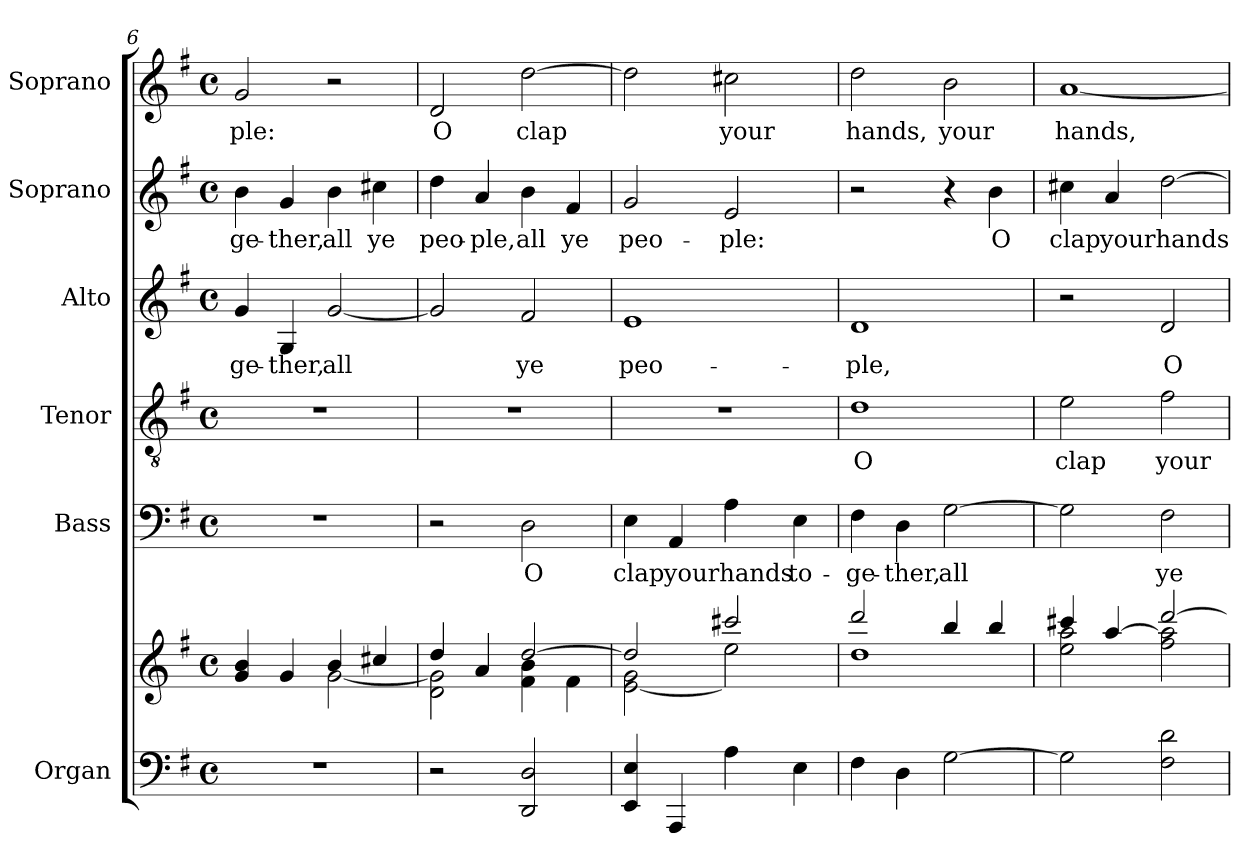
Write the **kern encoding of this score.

**kern	**kern	**kern	**text	**kern	**text	**kern	**text	**kern	**text	**kern	**text
*part6	*part6	*part5	*part5	*part4	*part4	*part3	*part3	*part2	*part2	*part1	*part1
*staff7	*staff6	*staff5	*staff5	*staff4	*staff4	*staff3	*staff3	*staff2	*staff2	*staff1	*staff1
*I"Organ	*	*I"Bass	*	*I"Tenor	*	*I"Alto	*	*I"Soprano	*	*I"Soprano	*
*I'Org.	*	*I'B.	*	*I'T.	*	*I'A.	*	*I'S.	*	*I'S.	*
!!LO:LB:g=z
*clefF4	*clefG2	*clefF4	*	*clefGv2	*	*clefG2	*	*clefG2	*	*clefG2	*
*	*	*	*	*ITrd7c12	*	*	*	*	*	*	*
*k[f#]	*k[f#]	*k[f#]	*	*k[f#]	*	*k[f#]	*	*k[f#]	*	*k[f#]	*
*G:	*G:	*G:	*	*G:	*	*G:	*	*G:	*	*G:	*
*M4/4	*M4/4	*M4/4	*	*M4/4	*	*M4/4	*	*M4/4	*	*M4/4	*
*met(c)	*met(c)	*met(c)	*	*met(c)	*	*met(c)	*	*met(c)	*	*met(c)	*
=6	=6	=6	=6	=6	=6	=6	=6	=6	=6	=6	=6
*	*^	*	*	*	*	*	*	*	*	*	*
!	!	!	!	!	!	!	!	!LO:LY:b:color=#000000	!	!	!	!
!	!	!	!	!	!	!	!	!	!	!LO:LY:b:color=#000000	!	!
!	!	!	!	!	!	!	!	!	!	!	!	!LO:LY:b:color=#000000
1r	4gi/ 4bi	2ryy	1r	.	1r	.	4gi/	-ge-	4bi\	-ge-	2gi/	-ple:
!	!	!	!	!	!	!	!	!LO:LY:b:color=#000000	!	!	!	!
!	!	!	!	!	!	!	!	!	!	!LO:LY:b:color=#000000	!	!
.	4gi/	.	.	.	.	.	4Gi/	-ther,	4gi/	-ther,	.	.
!	!	!	!	!	!	!	!	!LO:LY:b:color=#000000	!	!	!	!
!	!	!	!	!	!	!	!	!	!	!LO:LY:b:color=#000000	!	!
.	4bi/	[<2gi\	.	.	.	.	[<2gi/	all	4bi\	all	2r	.
!	!	!	!	!	!	!	!	!	!	!LO:LY:b:color=#000000	!	!
.	4cc#Xi/	.	.	.	.	.	.	.	4cc#Xi\	ye	.	.
=7	=7	=7	=7	=7	=7	=7	=7	=7	=7	=7	=7	=7
!	!	!	!	!	!	!	!	!	!	!LO:LY:b:color=#000000	!	!
!	!	!	!	!	!	!	!	!	!	!	!	!LO:LY:b:color=#000000
2r	4ddi/	2di\ 2gi]	2r	.	1r	.	2gi/]	.	4ddi\	peo-	2di/	O
!	!	!	!	!	!	!	!	!	!	!LO:LY:b:color=#000000	!	!
.	4ai/	.	.	.	.	.	.	.	4ai/	-ple,	.	.
!	!	!	!	!LO:LY:b:color=#000000	!	!	!	!	!	!	!	!
!	!	!	!	!	!	!	!	!LO:LY:b:color=#000000	!	!	!	!
!	!	!	!	!	!	!	!	!	!	!LO:LY:b:color=#000000	!	!
!	!	!	!	!	!	!	!	!	!	!	!	!LO:LY:b:color=#000000
2DDi/ 2Di	[>2ddi/	4f#i\ 4bi	2Di\	O	.	.	2f#i/	ye	4bi\	all	[>2ddi\	clap
!	!	!	!	!	!	!	!	!	!	!LO:LY:b:color=#000000	!	!
.	.	4f#i\	.	.	.	.	.	.	4f#i/	ye	.	.
=8	=8	=8	=8	=8	=8	=8	=8	=8	=8	=8	=8	=8
!	!	!	!	!LO:LY:b:color=#000000	!	!	!	!	!	!	!	!
!	!	!	!	!	!	!	!	!LO:LY:b:color=#000000	!	!	!	!
!	!	!	!	!	!	!	!	!	!	!LO:LY:b:color=#000000	!	!
4EEi/ 4Ei	2ddi/]	[<2ei\ 2gi	4Ei\	clap	1r	.	1ei	peo-	2gi/	peo-	2ddi\]	.
*X8ba	*	*	*	*	*	*	*	*	*	*	*	*
!	!	!	!	!LO:LY:b:color=#000000	!	!	!	!	!	!	!	!
4AAAi/	.	.	4AAi/	your	.	.	.	.	.	.	.	.
*	*8ba	*	*	*	*	*	*	*	*	*	*	*
!	!	!	!	!LO:LY:b:color=#000000	!	!	!	!	!	!	!	!
!	!	!	!	!	!	!	!	!	!	!LO:LY:b:color=#000000	!	!
!	!	!	!	!	!	!	!	!	!	!	!	!LO:LY:b:color=#000000
4Ai\	2cc#Xi/	2ei\]	4Ai\	hands	.	.	.	.	2ei/	-ple:	2cc#Xi\	your
!	!	!	!	!LO:LY:b:color=#000000	!	!	!	!	!	!	!	!
4Ei\	.	.	4Ei\	to-	.	.	.	.	.	.	.	.
=9	=9	=9	=9	=9	=9	=9	=9	=9	=9	=9	=9	=9
!	!	!	!	!LO:LY:b:color=#000000	!	!	!	!	!	!	!	!
!	!	!	!	!	!	!LO:LY:b:color=#000000	!	!	!	!	!	!
!	!	!	!	!	!	!	!	!LO:LY:b:color=#000000	!	!	!	!
!	!	!	!	!	!	!	!	!	!	!	!	!LO:LY:b:color=#000000
4F#i\	2ddi/	1di	4F#i\	-ge-	1Di	O	1di	-ple,	2r	.	2ddi\	hands,
!	!	!	!	!LO:LY:b:color=#000000	!	!	!	!	!	!	!	!
4Di\	.	.	4Di\	-ther,	.	.	.	.	.	.	.	.
!	!	!	!	!LO:LY:b:color=#000000	!	!	!	!	!	!	!	!
!	!	!	!	!	!	!	!	!	!	!	!	!LO:LY:b:color=#000000
[>2Gi\	4bi/	.	[>2Gi\	all	.	.	.	.	4r	.	2bi\	your
!	!	!	!	!	!	!	!	!	!	!LO:LY:b:color=#000000	!	!
.	4bi/	.	.	.	.	.	.	.	4bi\	O	.	.
=10	=10	=10	=10	=10	=10	=10	=10	=10	=10	=10	=10	=10
!	!	!	!	!	!	!LO:LY:b:color=#000000	!	!	!	!	!	!
!	!	!	!	!	!	!	!	!	!	!LO:LY:b:color=#000000	!	!
!	!	!	!	!	!	!	!	!	!	!	!	!LO:LY:b:color=#000000
2Gi\]	4cc#Xi/	2ei\ 2ai	2Gi\]	.	2Ei\	clap	2r	.	4cc#Xi\	clap	[<1ai	hands,
!	!	!	!	!	!	!	!	!	!	!LO:LY:b:color=#000000	!	!
.	[<4ai/	.	.	.	.	.	.	.	4ai/	your	.	.
!	!	!	!	!LO:LY:b:color=#000000	!	!	!	!	!	!	!	!
!	!	!	!	!	!	!LO:LY:b:color=#000000	!	!	!	!	!	!
!	!	!	!	!	!	!	!	!LO:LY:b:color=#000000	!	!	!	!
!	!	!	!	!	!	!	!	!	!	!LO:LY:b:color=#000000	!	!
2F#i\ 2di	[>2ddi/	2f#i\ 2ai]	2F#i\	ye	2F#i\	your	2di/	O	[>2ddi\	hands	.	.
*	*v	*v	*	*	*	*	*	*	*	*	*	*
=	=	=	=	=	=	=	=	=	=	=	=
*-	*-	*-	*-	*-	*-	*-	*-	*-	*-	*-	*-
